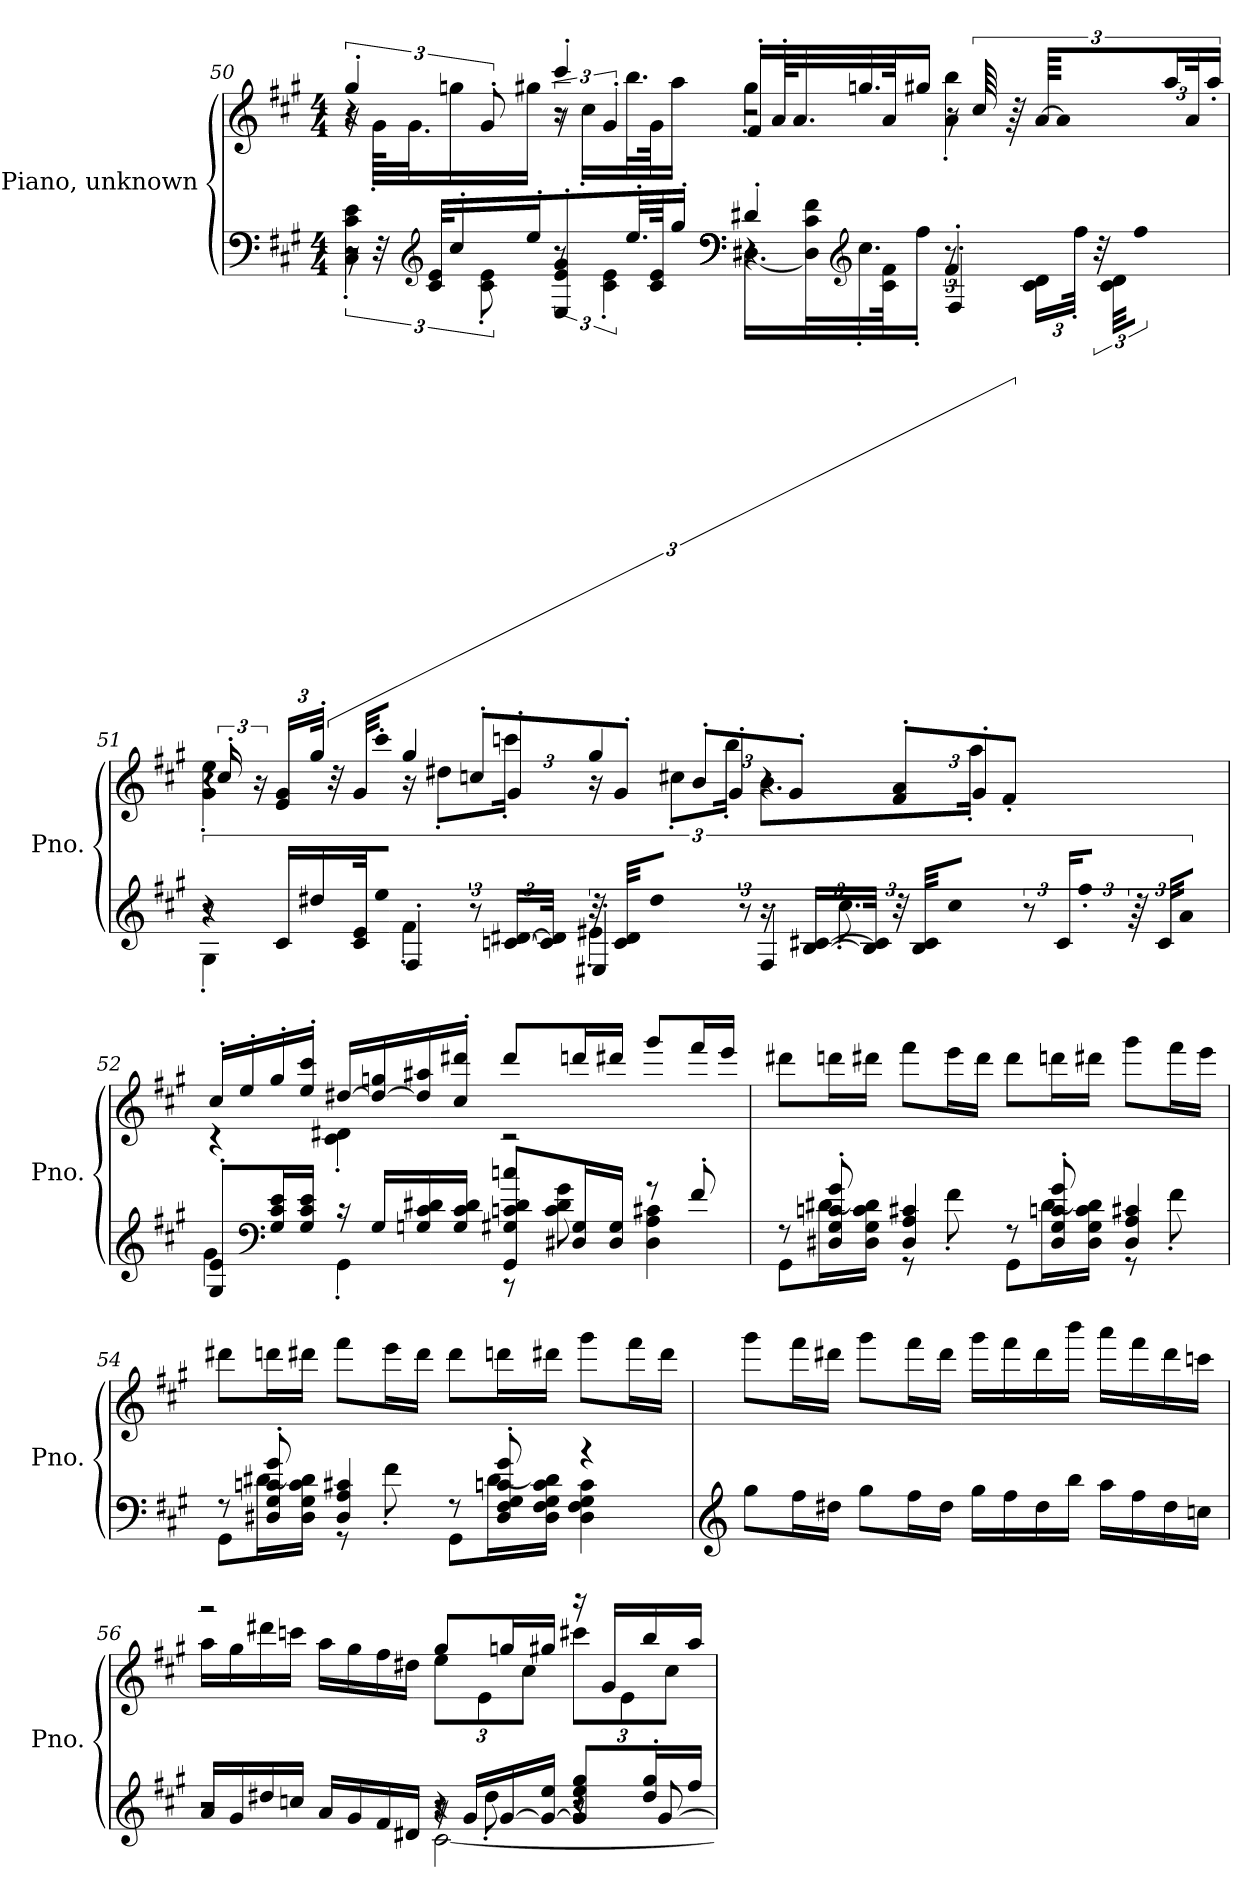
**kern	**kern
*part1	*part1
*staff2	*staff1
*I"Piano, unknown	*
*I'Pno.	*
!!LO:LB:g=z
*clefF4	*clefG2
*k[f#c#g#]	*k[f#c#g#]
*M4/4	*M4/4
=50	=50
*^	*^
*	*^	*	*^
16r	6C#\' 6c#\' 6e\'	2r	4r	16r	6gg#'/
32r	.	.	.	64g#'\KLLL	.
.	.	.	.	32.g#\J	.
*clefG2	*	*	*	*	*
32c#/ 32e/KLL	.	.	.	.	.
16cc#'/	.	.	.	16ggn\	.
.	12c#\' 12e\'	.	.	.	12g#'/
16ee'/J	.	.	.	16gg#X\JJ	.
8E/' 8e/' 8g#/'	12r	.	4ccc#'/	16r	12r
.	.	.	.	16cc#'\LL	.
.	6c#\' 6e\'	.	.	.	6g#'/
32.ee'/LL	.	.	.	32.bb\L	.
64c#/ 64e/JK	.	.	.	64g#\JK	.
16gg#'/JJ	.	.	.	16aa\JJ	.
*clefF4	*	*	*	*	*
4d#X'/	[16.D#X\LL	4r	2r	4gg#'\	16f#'/LL
.	.	.	.	.	64a'/KL
.	.	.	.	.	32.a/
.	32D#\] 32c#\ 32f#\L	.	.	.	.
*clefG2	*	*	*	*	*
.	32.cc#'\	.	.	.	32.ggn/
.	64c#\ 64f#\JK	.	.	.	64a/JK
.	16ff#'\JJ	.	.	.	16gg#X/JJ
4f#'/	12r	4F#'/	.	4a\' 4bb\'	16r
.	.	.	.	.	96cc#/
.	.	.	.	.	96r
.	24c#\ 24d#\LL	.	.	.	[96a/KLLL
.	.	.	.	.	32a/J]
*	*	*	*	*	*Xbrackettup
.	48ff#'\JJk	.	.	.	24aa/
.	48r	.	.	.	.
.	48c#\ 48d#\KLL	.	.	.	48a/K
.	16ff#\JJ	.	.	.	16aa'/JJ
!!LO:LB:g=z	!!	!!
=51	=51	=51	=51	=51	=51
*	*	*	*	*	*brackettup
12r	4G#'\	4r	4r	4g#\' 4ee\'	24cc#'/
.	.	.	.	.	24r
24c#/LL	.	.	.	.	24e/ 24g#/LL
*Xbrackettup	*	*	*	*	*
24dd#X/	.	.	.	.	48gg#'/JJk
.	.	.	.	.	48r
48c#/ 48e/K	.	.	.	.	48g#/KLL
16ee/JJ	.	.	.	.	16ccc#'/JJ
*brackettup	*	*	*	*	*Xbrackettup
12r	4f#'\	4F#'/	4gg#/	16r	12ccn'/L
.	.	.	.	8dd#X'\L	.
[24cn/ [24d#X/LL	.	.	.	.	12g#'/
48c/] 48d#/]JJk	.	.	.	.	.
48r	.	.	.	.	.
48c/ 48d#/KLL	.	.	.	.	12g#'/J
16dd#/JJ	.	.	.	16cccn'\Jk	.
12r	4e#X'\	4E#X'/	4gg#/	16r	12b'/L
.	.	.	.	8cc#X'\L	.
[24B/ [24c#X/LL	.	.	.	.	12g#'/
48B/] 48c#/]JJk	.	.	.	.	.
48r	.	.	.	.	.
48B/ 48c#/KLL	.	.	.	.	12g#'/J
16cc#/JJ	.	.	.	16bb'\Jk	.
12r	16r	4F#'/	4r	8.b\L	12f#/' 12a/'L
.	8.cc#'\	.	.	.	.
24c#/LL	.	.	.	.	12g#'/
32ff#'/JJk	.	.	.	.	.
96r	.	.	.	.	.
48c#/KLL	.	.	.	.	12f#'/J
16a/JJ	.	.	.	16aa'\Jk	.
*	*v	*v	*	*	*
*	*	*	*v	*v
!!LO:LB:g=z
=52	=52	=52	=52
8G#/' 8e/'L	4g#\	16cc#'/LL	4r
.	.	16ee'/	.
*clefF4	*	*	*
16G#/ 16c#/ 16e/L	.	16gg#'/	.
16G#/ 16c#/ 16e/JJ	.	16ee/' 16ccc#/'JJ	.
16r	4GG#'\	[16dd#X/LL	4c#\' 4d#X\'
16G#/LL	.	16dd#/_ 16ggn/	.
16Gn/ 16c#/ 16d#X/	.	16dd#/] 16aa#X/	.
16G/ 16c#/ 16d#/JJ	.	16cc#/' 16ddd#X/'JJ	.
8GG#/ 8G#X/ 8cn/ 8d#/ 8ccn/L	8r	8ddd#/L	2r
16D#X/ 16G#/L	8c\ 8d#\ 8g#\	16dddn/L	.
16D#/ 16G#/JJ	.	16ddd#X/JJ	.
8r	4D#\ 4A\ 4c#X\	8ggg#/L	.
8f#'/	.	16fff#/L	.
.	.	16eee/JJ	.
*	*	*v	*v
!!LO:LB:g=z
=53	=53	=53
8r	8GG#\L	8ddd#X\L
8D#X/' 8G#/' 8cn/' 8g#/'	[16d#X\L	16dddn\L
.	16D#\ 16G#\ 16c\ 16d#\]JJ	16ddd#X\JJ
4D#/ 4A/ 4c#X/	8r	8fff#\L
.	8f#'\	16eee\L
.	.	16ddd#\JJ
8r	8GG#\L	8ddd#\L
8D#/' 8G#/' 8cn/' 8g#/'	[16d#\L	16dddn\L
.	16D#\ 16G#\ 16c\ 16d#\]JJ	16ddd#X\JJ
4D#/ 4A/ 4c#X/	8r	8ggg#\L
.	8f#'\	16fff#\L
.	.	16eee\JJ
!!LO:PB:g=z
=54	=54	=54
8r	8GG#\L	8ddd#X\L
8D#X/' 8G#/' 8cn/' 8g#/'	[16d#X\L	16dddn\L
.	16D#\ 16G#\ 16c\ 16d#\]JJ	16ddd#X\JJ
4D#/ 4A/ 4c#X/	8r	8fff#\L
.	8f#'\	16eee\L
.	.	16ddd#\JJ
8r	8GG#\L	8ddd#\L
8D#/' 8F#/' 8G#/' 8cn/' 8g#/'	[16d#\L	16dddn\L
.	16D#\ 16F#\ 16G#\ 16c\ 16d#\]JJ	16ddd#X\JJ
4r	4D#\ 4F#\ 4G#\ 4c\	8ggg#\L
.	.	16fff#\L
.	.	16ddd#\JJ
*v	*v	*
!!LO:LB:g=z
=55	=55
*clefG2	*
8gg#\L	8ggg#\L
16ff#\L	16fff#\L
16dd#X\JJ	16ddd#X\JJ
8gg#\L	8ggg#\L
16ff#\L	16fff#\L
16dd#\JJ	16ddd#\JJ
16gg#\LL	16ggg#\LL
16ff#\	16fff#\
16dd#\	16ddd#\
16bb\JJ	16bbb\JJ
16aa\LL	16aaa\LL
16ff#\	16fff#\
16dd#\	16ddd#\
16ccn\JJ	16cccn\JJ
=56	=56
*^	*^
*	*^	*	*
*	*	*^	*	*
16a/LL	2r	2r	2r	2r	16aa\LL
16g#/	.	.	.	.	16gg#\
16dd#X/	.	.	.	.	16ddd#X\
16ccn/JJ	.	.	.	.	16cccn\JJ
16a/LL	.	.	.	.	16aa\LL
16g#/	.	.	.	.	16gg#\
16f#/	.	.	.	.	16ff#\
16d#X/JJ	.	.	.	.	16dd#X\JJ
16r	8r	4r	[2c#\	8gg#/L	12ee\L
16g#/LL	.	.	.	.	.
.	.	.	.	.	12e\
[16g#/	8dd#'\	.	.	16ggn/L	.
.	.	.	.	.	12cc#\J
16g#/_ 16ee/JJ	.	.	.	16gg#X/JJ	.
8g#/] 8ee/ 8gg#/L	4r	8r	.	16r	12ccc#X\L
.	.	.	.	16g#/LL	.
.	.	.	.	.	12e\
16dd#/' 16gg#/'L	.	[8g#/	.	16bb/	.
.	.	.	.	.	12cc#\J
16ff#/JJ	.	.	.	16aa/JJ	.
*v	*v	*v	*v	*	*
*	*v	*v
=	=
*-	*-
